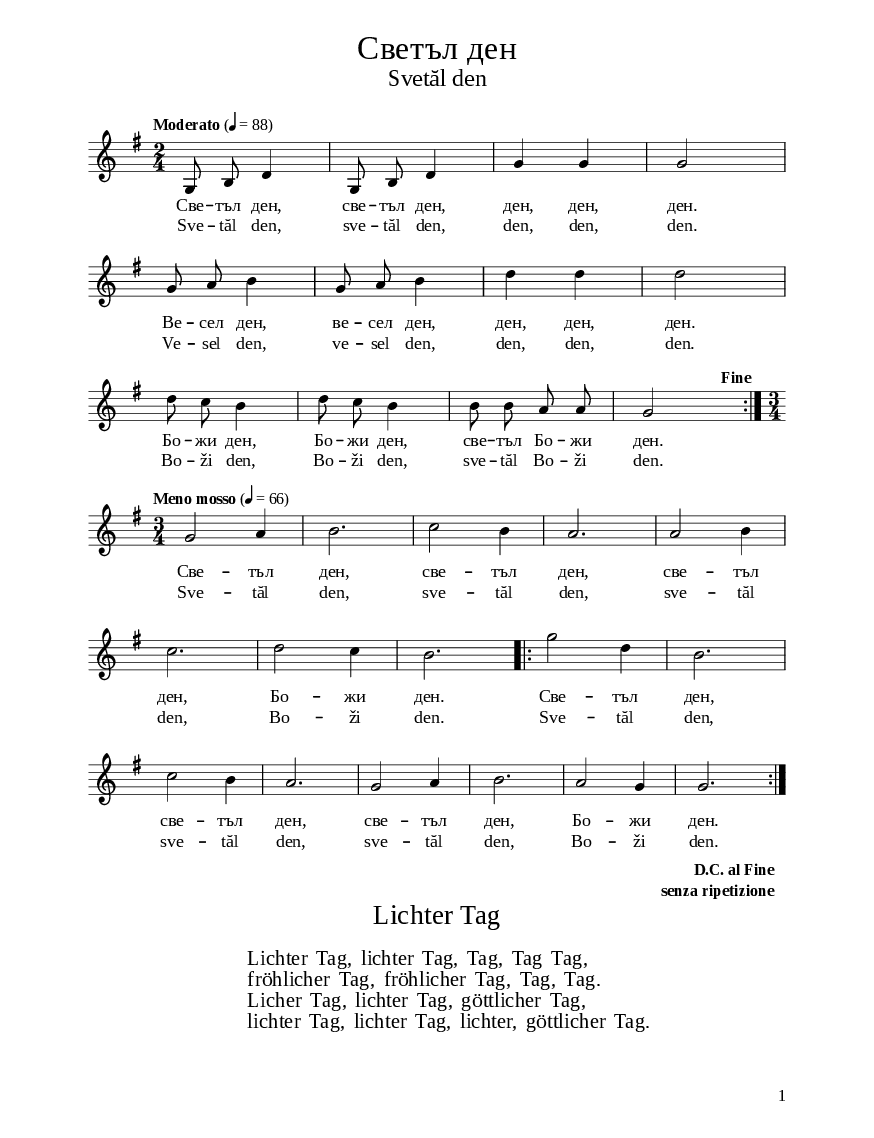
\version "2.24.1"

% include paper part and global functions
\include "include/globals.ily"

\bookpart {
    \label #'ref090
  \tocItem \markup "Светъл ден – Svetăl den "
  \include "include/bookpart-paper.ily"
  \score {
    \include "include/score-layout.ily"

    \new Voice \absolute  {
      \clef treble
      \key g \major
      \time 2/4
      \tempoFunc "Moderato" 4 "88"
      \autoBeamOff

      \repeat volta 2 {
        g8 b d'4 | g8 b d'4 | g'4 g' | g'2 |   \break

        g'8 a'8 b'4 |  g'8 a'8 b'4 | d''4 d''4 | d''2 | \break

        d''8 c'' b'4 | d''8 c'' b'4 | b'8 b'8 a'8 a'8 | \tempo "                    Fine" g'2
      } \break

      \time 3/4


      \tempoFunc "Meno mosso" 4 "66"


      g'2 a'4 | b'2. | c''2 b'4 | a'2. | a'2 b'4 | \break

      c''2. | d''2 c''4 | b'2.   \repeat volta 2 {
        g''2 d''4 | b'2. \break

        c''2 b'4 | a'2. | g'2 a'4 | b'2. | a'2 g'4 | g'2.|
      }  \break

    }

    \addlyrics {
      Све -- тъл ден, све  -- тъл ден,
      ден, ден, ден.
      Ве -- сел ден, ве -- сел ден,
      ден, ден, ден.
      Бо -- жи ден, Бо -- жи ден,
      све -- тъл Бо -- жи ден.
      Све -- тъл ден, све -- тъл ден,
      све -- тъл ден, Бо -- жи ден.
      Све -- тъл ден, све -- тъл ден,
      све -- тъл ден, Бо -- жи ден.

    }
    \addlyrics {
      Sve -- tăl den, sve  -- tăl den,
      den, den, den.
      Ve -- sel den, ve -- sel den,
      den, den, den.
      Bo -- ži den, Bo -- ži den,
      sve -- tăl Bo -- ži den.
      Sve -- tăl den, sve -- tăl den,
      sve -- tăl den, Bo -- ži den.
      Sve -- tăl den, sve -- tăl den,
      sve -- tăl den, Bo -- ži den.

    }

    \header {
      title = \titleFunc "Светъл ден" "Svetăl den"
    }

    \midi{}

  } % score


\markup \dc-two "D.C. al Fine" " senza ripetizione"

  


  % include foreign translation(s) of the song
  \version "2.24.0"

\markup \fill-line { \fontsize #deTitleFontSize "Lichter Tag" }
\markup \null
\markup \null
\markup \fontsize #deCoupletFontSize {
  \hspace #14
  \override #`(baseline-skip . ,deCoupletBaselineSkip)

  \column {


  \line { " "Lichter Tag, lichter Tag, Tag, Tag Tag,}

  \line { " "fröhlicher Tag, fröhlicher Tag, Tag, Tag.}

  \line { " "Licher Tag, lichter Tag, göttlicher Tag,}

  \line { " "lichter Tag, lichter Tag, lichter, göttlicher Tag.}

  }
}


} % bookpart
